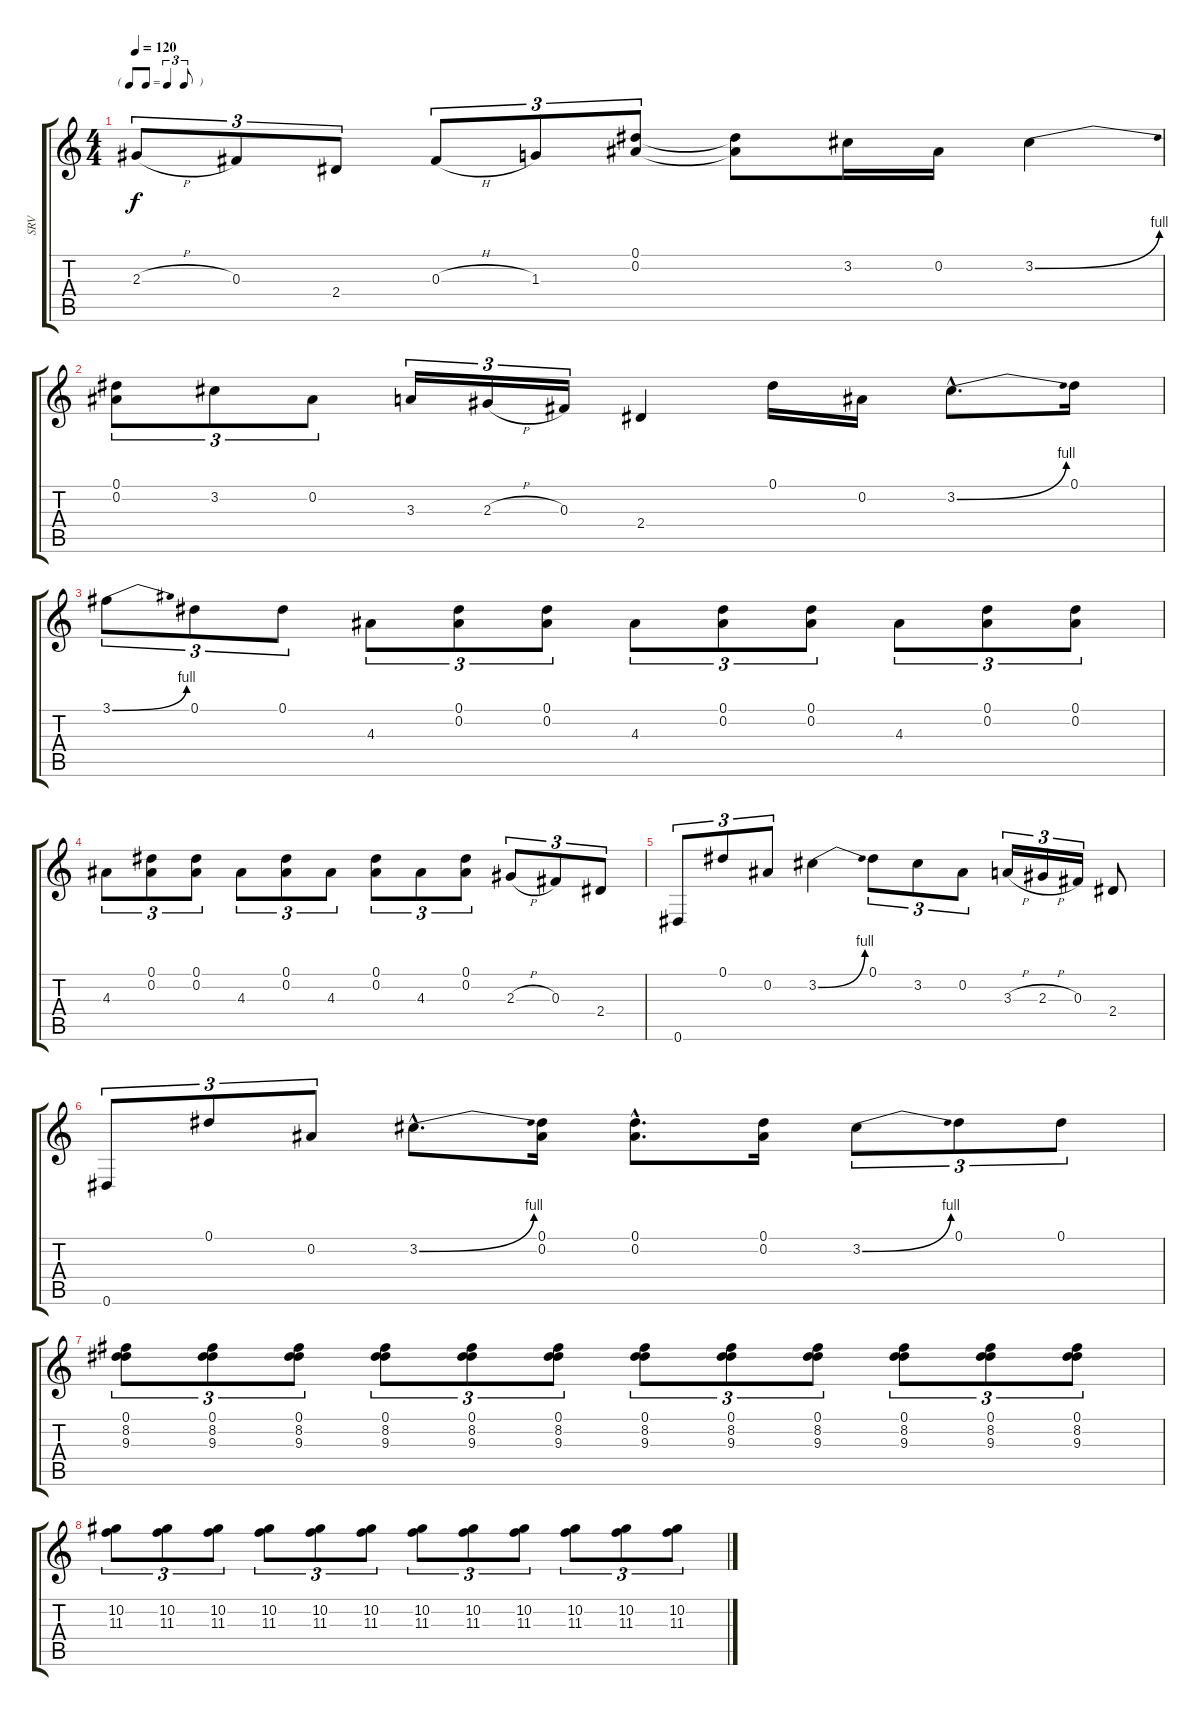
\track ("SRV" "SRV") {instrument acousticguitarnylon}
\staff {score tabs}
\tuning (Eb4 Bb3 Gb3 Db3 Ab2 Eb2) {hide}
\ts (4 4)
\tf triplet8th
\tempo 120
\clef g2
\ks c
2.3{h}.8{tu (3 2) dy f} 0.3.8{tu (3 2)} 2.4.8{tu (3 2)} 0.3{h}.8{tu (3 2)} 1.3.8{tu (3 2)} (0.1 0.2).8{tu (3 2)} (0.1{t} 0.2{t}).8 3.2.16 0.2.16 3.2{be (bend 0 0 60 4)}.4 |
(0.1 0.2).8{tu (3 2)} 3.2.8{tu (3 2)} 0.2.8{tu (3 2)} 3.3.16{tu (3 2)} 2.3{h}.16{tu (3 2)} 0.3.16{tu (3 2)} 2.4.4 0.1.16 0.2.16 3.2{be (bend 0 0 60 4) hac}.8{d} 0.1.16 |
3.1{be (bend 0 0 60 4)}.8{tu (3 2)} 0.1.8{tu (3 2)} 0.1.8{tu (3 2)} 4.3.8{tu (3 2)} (0.1 0.2).8{tu (3 2)} (0.1 0.2).8{tu (3 2)} 4.3.8{tu (3 2)} (0.1 0.2).8{tu (3 2)} (0.1 0.2).8{tu (3 2)} 4.3.8{tu (3 2)} (0.1 0.2).8{tu (3 2)} (0.1 0.2).8{tu (3 2)} |
4.3.8{tu (3 2)} (0.1 0.2).8{tu (3 2)} (0.1 0.2).8{tu (3 2)} 4.3.8{tu (3 2)} (0.1 0.2).8{tu (3 2)} 4.3.8{tu (3 2)} (0.1 0.2).8{tu (3 2)} 4.3.8{tu (3 2)} (0.1 0.2).8{tu (3 2)} 2.3{h}.8{tu (3 2)} 0.3.8{tu (3 2)} 2.4.8{tu (3 2)} |
0.6.8{tu (3 2)} 0.1.8{tu (3 2)} 0.2.8{tu (3 2)} 3.2{be (bend 0 0 60 4)}.4 0.1.8{tu (3 2)} 3.2.8{tu (3 2)} 0.2.8{tu (3 2)} 3.3{h}.16{tu (3 2)} 2.3{h}.16{tu (3 2)} 0.3.16{tu (3 2)} 2.4.8 |
0.6.8{tu (3 2)} 0.1.8{tu (3 2)} 0.2.8{tu (3 2)} 3.2{be (bend 0 0 60 4) hac}.8{d} (0.1 0.2).16 (0.1{hac} 0.2{hac}).8{d} (0.1 0.2).16 3.2{be (bend 0 0 60 4)}.8{tu (3 2)} 0.1.8{tu (3 2)} 0.1.8{tu (3 2)} |
(0.1 8.2 9.3).8{tu (3 2)} (0.1 8.2 9.3).8{tu (3 2)} (0.1 8.2 9.3).8{tu (3 2)} (0.1 8.2 9.3).8{tu (3 2)} (0.1 8.2 9.3).8{tu (3 2)} (0.1 8.2 9.3).8{tu (3 2)} (0.1 8.2 9.3).8{tu (3 2)} (0.1 8.2 9.3).8{tu (3 2)} (0.1 8.2 9.3).8{tu (3 2)} (0.1 8.2 9.3).8{tu (3 2)} (0.1 8.2 9.3).8{tu (3 2)} (0.1 8.2 9.3).8{tu (3 2)} |
(10.2 11.3).8{tu (3 2)} (10.2 11.3).8{tu (3 2)} (10.2 11.3).8{tu (3 2)} (10.2 11.3).8{tu (3 2)} (10.2 11.3).8{tu (3 2)} (10.2 11.3).8{tu (3 2)} (10.2 11.3).8{tu (3 2)} (10.2 11.3).8{tu (3 2)} (10.2 11.3).8{tu (3 2)} (10.2 11.3).8{tu (3 2)} (10.2 11.3).8{tu (3 2)} (10.2{ss} 11.3{ss}).8{tu (3 2)}
